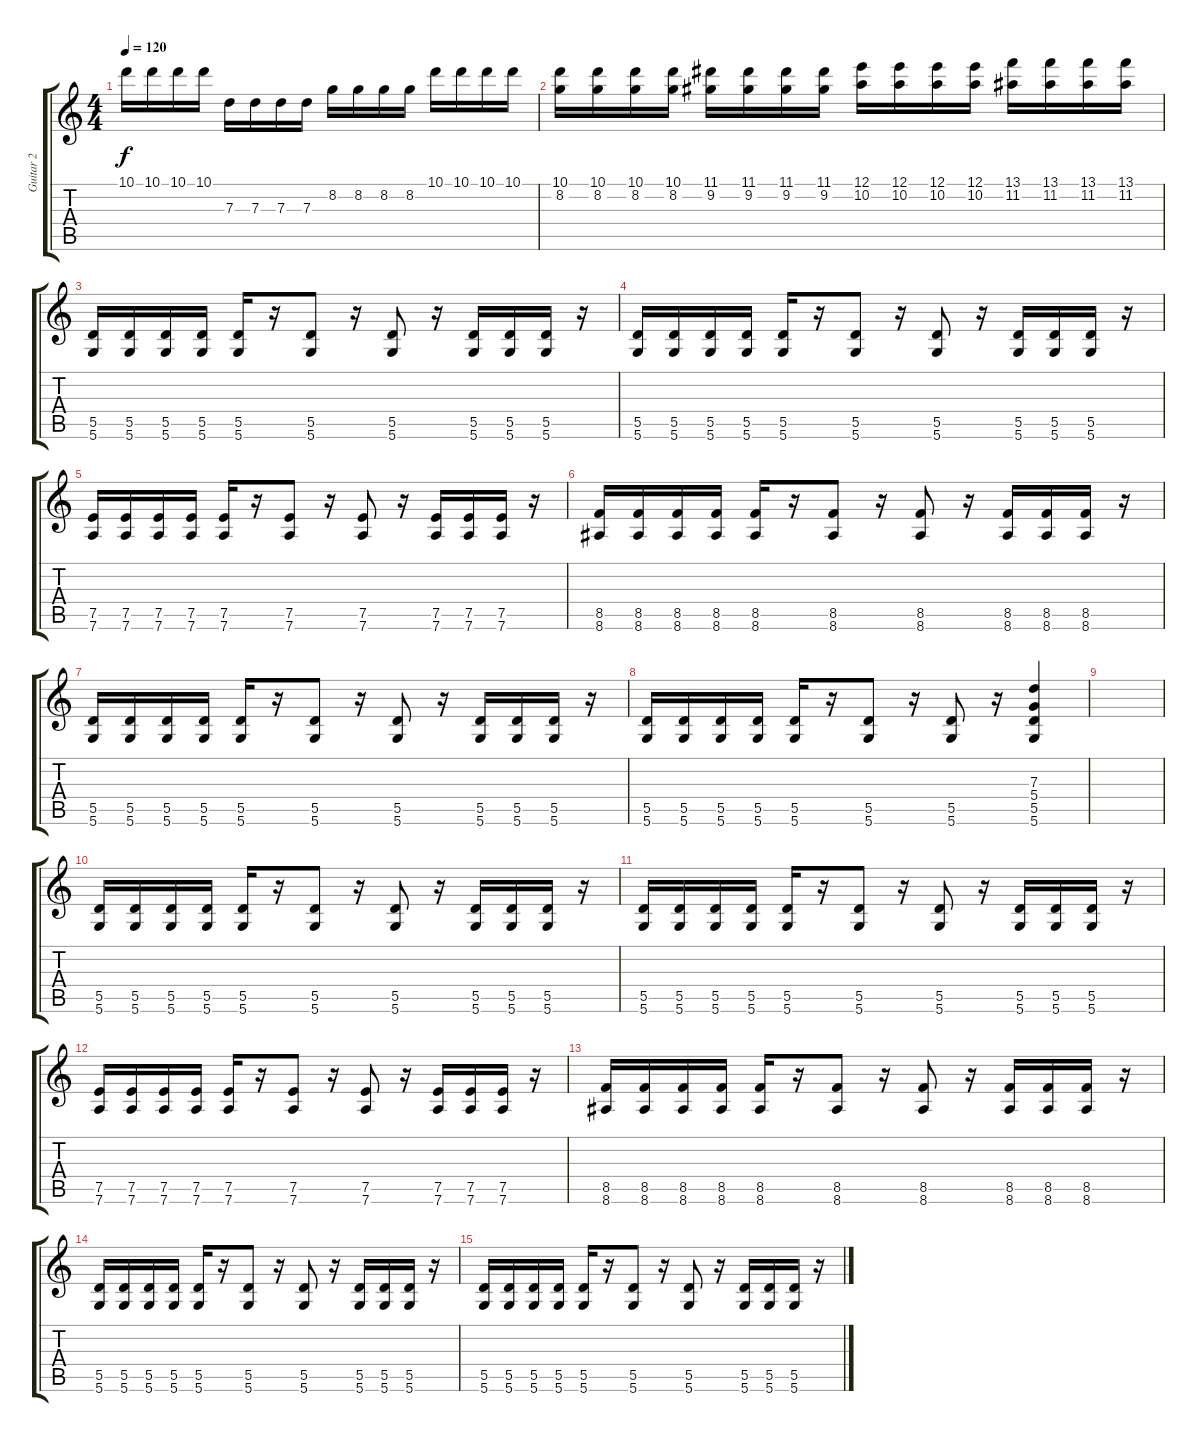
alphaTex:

\track ("Guitar 2" "Guitar 2") {instrument distortionguitar}
\staff {score tabs}
\tuning (E4 B3 G3 D3 A2 D2) {hide}
\ts (4 4)
\tempo 120
\clef g2
\ks c
10.1.16{dy f} 10.1.16 10.1.16 10.1.16 7.3.16 7.3.16 7.3.16 7.3.16 8.2.16 8.2.16 8.2.16 8.2.16 10.1.16 10.1.16 10.1.16 10.1.16 |
(10.1 8.2).16 (10.1 8.2).16 (10.1 8.2).16 (10.1 8.2).16 (11.1 9.2).16 (11.1 9.2).16 (11.1 9.2).16 (11.1 9.2).16 (12.1 10.2).16 (12.1 10.2).16 (12.1 10.2).16 (12.1 10.2).16 (13.1 11.2).16 (13.1 11.2).16 (13.1 11.2).16 (13.1 11.2).16 |
(5.5 5.6).16 (5.5 5.6).16 (5.5 5.6).16 (5.5 5.6).16 (5.5 5.6).16 r.16 (5.5 5.6).8 r.16 (5.5 5.6).8 r.16 (5.5 5.6).16 (5.5 5.6).16 (5.5 5.6).16 r.16 |
(5.5 5.6).16 (5.5 5.6).16 (5.5 5.6).16 (5.5 5.6).16 (5.5 5.6).16 r.16 (5.5 5.6).8 r.16 (5.5 5.6).8 r.16 (5.5 5.6).16 (5.5 5.6).16 (5.5 5.6).16 r.16 |
(7.5 7.6).16 (7.5 7.6).16 (7.5 7.6).16 (7.5 7.6).16 (7.5 7.6).16 r.16 (7.5 7.6).8 r.16 (7.5 7.6).8 r.16 (7.5 7.6).16 (7.5 7.6).16 (7.5 7.6).16 r.16 |
(8.5 8.6).16 (8.5 8.6).16 (8.5 8.6).16 (8.5 8.6).16 (8.5 8.6).16 r.16 (8.5 8.6).8 r.16 (8.5 8.6).8 r.16 (8.5 8.6).16 (8.5 8.6).16 (8.5 8.6).16 r.16 |
(5.5 5.6).16 (5.5 5.6).16 (5.5 5.6).16 (5.5 5.6).16 (5.5 5.6).16 r.16 (5.5 5.6).8 r.16 (5.5 5.6).8 r.16 (5.5 5.6).16 (5.5 5.6).16 (5.5 5.6).16 r.16 |
(5.5 5.6).16 (5.5 5.6).16 (5.5 5.6).16 (5.5 5.6).16 (5.5 5.6).16 r.16 (5.5 5.6).8 r.16 (5.5 5.6).8 r.16 (7.3 5.4 5.5 5.6).4 |
|
(5.5 5.6).16 (5.5 5.6).16 (5.5 5.6).16 (5.5 5.6).16 (5.5 5.6).16 r.16 (5.5 5.6).8 r.16 (5.5 5.6).8 r.16 (5.5 5.6).16 (5.5 5.6).16 (5.5 5.6).16 r.16 |
(5.5 5.6).16 (5.5 5.6).16 (5.5 5.6).16 (5.5 5.6).16 (5.5 5.6).16 r.16 (5.5 5.6).8 r.16 (5.5 5.6).8 r.16 (5.5 5.6).16 (5.5 5.6).16 (5.5 5.6).16 r.16 |
(7.5 7.6).16 (7.5 7.6).16 (7.5 7.6).16 (7.5 7.6).16 (7.5 7.6).16 r.16 (7.5 7.6).8 r.16 (7.5 7.6).8 r.16 (7.5 7.6).16 (7.5 7.6).16 (7.5 7.6).16 r.16 |
(8.5 8.6).16 (8.5 8.6).16 (8.5 8.6).16 (8.5 8.6).16 (8.5 8.6).16 r.16 (8.5 8.6).8 r.16 (8.5 8.6).8 r.16 (8.5 8.6).16 (8.5 8.6).16 (8.5 8.6).16 r.16 |
(5.5 5.6).16 (5.5 5.6).16 (5.5 5.6).16 (5.5 5.6).16 (5.5 5.6).16 r.16 (5.5 5.6).8 r.16 (5.5 5.6).8 r.16 (5.5 5.6).16 (5.5 5.6).16 (5.5 5.6).16 r.16 |
(5.5 5.6).16 (5.5 5.6).16 (5.5 5.6).16 (5.5 5.6).16 (5.5 5.6).16 r.16 (5.5 5.6).8 r.16 (5.5 5.6).8 r.16 (5.5 5.6).16 (5.5 5.6).16 (5.5 5.6).16 r.16
